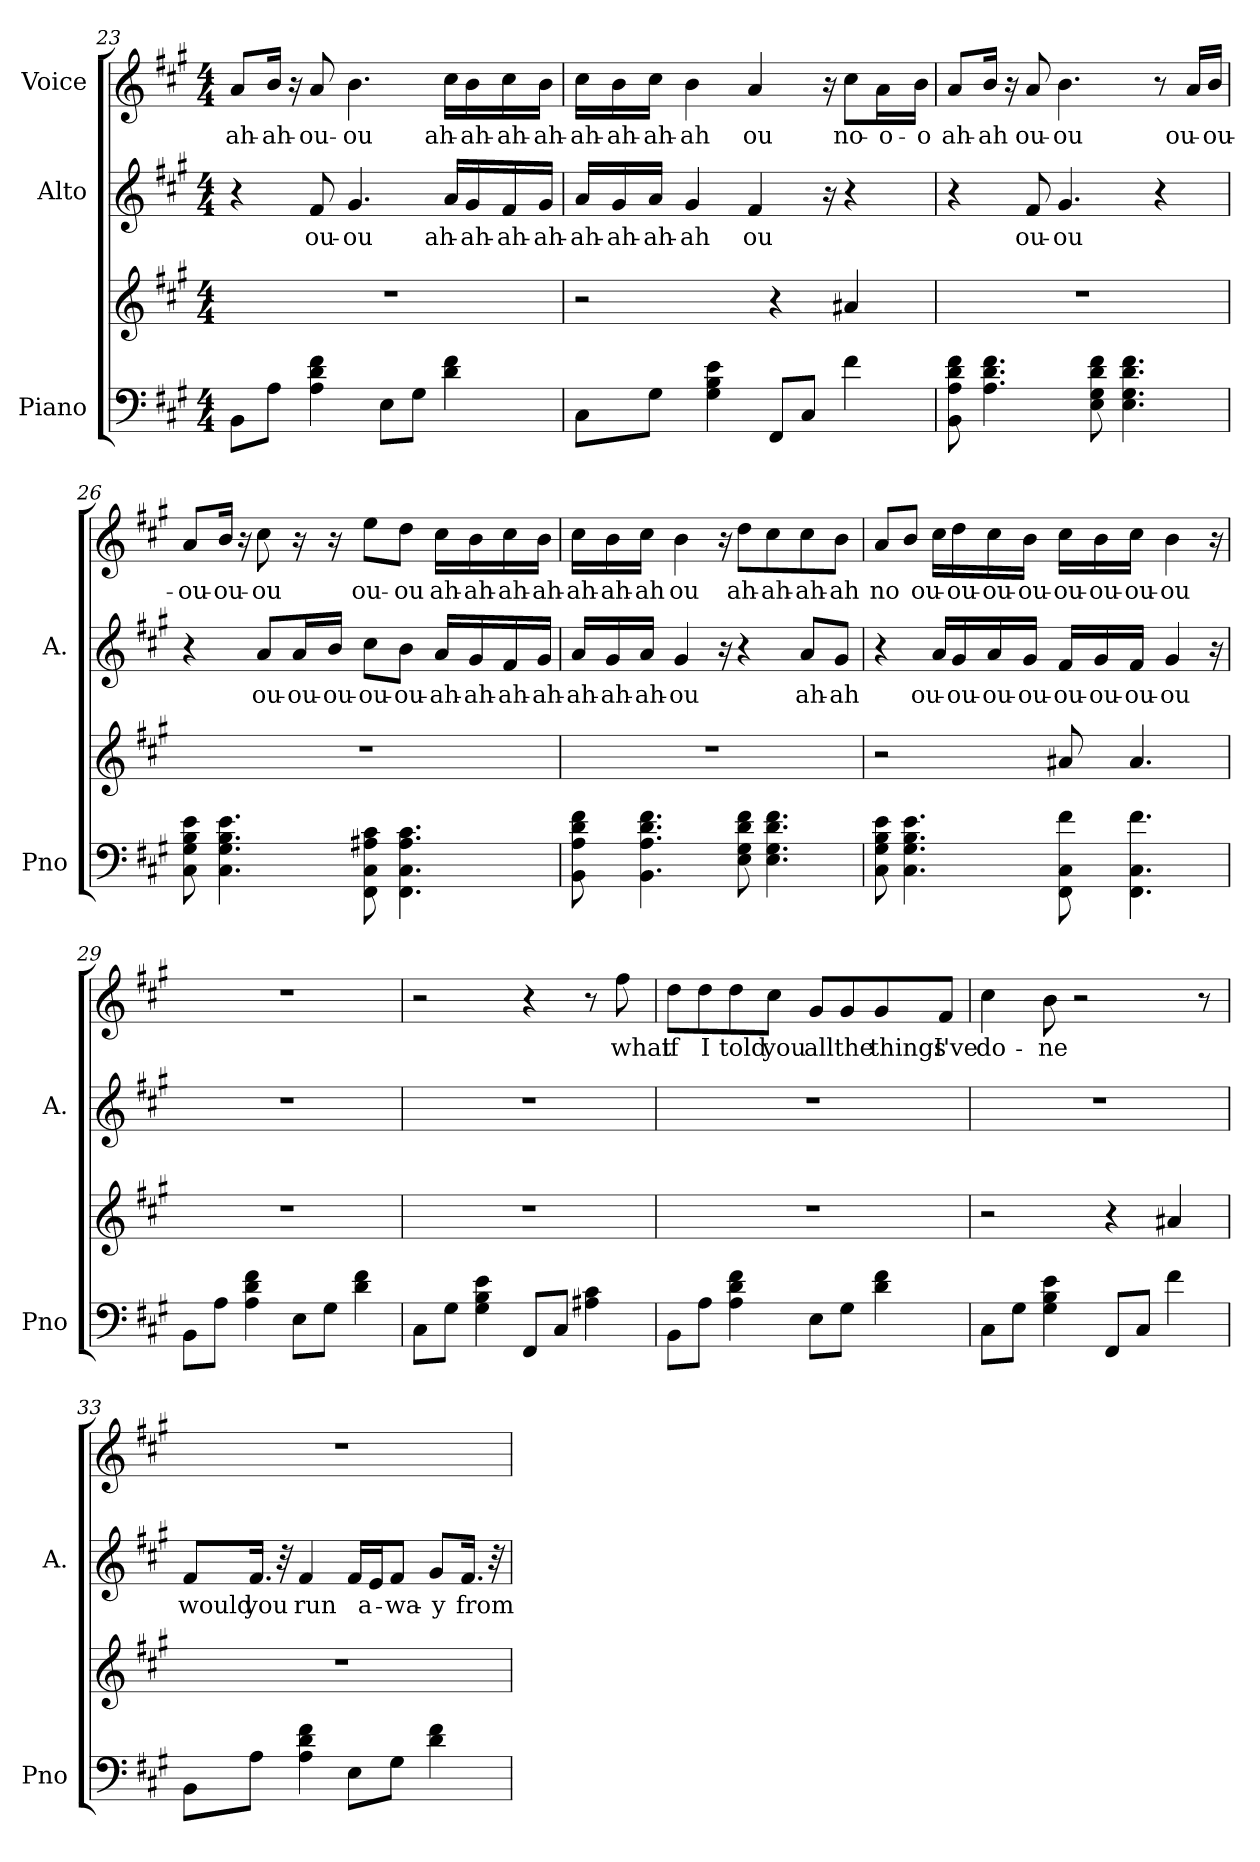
**kern	**kern	**kern	**text	**kern	**text
*part3	*part3	*part2	*part2	*part1	*part1
*staff4	*staff3	*staff2	*staff2	*staff1	*staff1
*I"Piano	*	*I"Alto	*	*I"Voice	*
*I'Pno	*	*I'A.	*	*	*
*clefF4	*clefG2	*clefG2	*	*clefG2	*
*k[f#c#g#]	*k[f#c#g#]	*k[f#c#g#]	*	*k[f#c#g#]	*
*M4/4	*M4/4	*M4/4	*	*M4/4	*
=23	=23	=23	=23	=23	=23
!	!	!	!	!	!LO:LY:b
8BB\L	1r	4r	.	8a/L	ah-
!	!	!	!	!	!LO:LY:b
8A\J	.	.	.	16b/Jk	-ah-
.	.	.	.	16r	.
!	!	!	!LO:LY:b	!	!LO:LY:b
4A\ 4d\ 4f#\	.	8f#/	ou-	8a/	-ou-
!	!	!	!LO:LY:b	!	!LO:LY:b
.	.	4.g#/	-ou	4.b\	-ou
8E\L	.	.	.	.	.
8G#\J	.	.	.	.	.
!	!	!	!LO:LY:b	!	!LO:LY:b
4d\ 4f#\	.	16a/LL	ah-	16cc#\LL	ah-
!	!	!	!LO:LY:b	!	!LO:LY:b
.	.	16g#/	-ah-	16b\	-ah-
!	!	!	!LO:LY:b	!	!LO:LY:b
.	.	16f#/	-ah-	16cc#\	-ah-
!	!	!	!LO:LY:b	!	!LO:LY:b
.	.	16g#/JJ	-ah-	16b\JJ	-ah-
=24	=24	=24	=24	=24	=24
!	!	!	!LO:LY:b	!	!LO:LY:b
8C#\L	2r	16a/LL	-ah-	16cc#\LL	-ah-
!	!	!	!LO:LY:b	!	!LO:LY:b
.	.	16g#/	-ah-	16b\	-ah-
!	!	!	!LO:LY:b	!	!LO:LY:b
8G#\J	.	16a/JJ	-ah-	16cc#\JJ	-ah-
!	!	!	!LO:LY:b	!	!LO:LY:b
.	.	4g#/	-ah	4b\	-ah
4G#\ 4B\ 4e\	.	.	.	.	.
!	!	!	!LO:LY:b	!	!LO:LY:b
.	.	4f#/	ou	4a/	ou
8FF#/L	4r	.	.	.	.
8C#/J	.	.	.	.	.
.	.	16r	.	16r	.
!	!	!	!	!	!LO:LY:b
4f#\	4a#X/	4r	.	8cc#\L	no-
!	!	!	!	!	!LO:LY:b
.	.	.	.	16a\L	-o-
!	!	!	!	!	!LO:LY:b
.	.	.	.	16b\JJ	-o
!!LO:PB:g=z
=25	=25	=25	=25	=25	=25
!	!	!	!	!	!LO:LY:b
8BB\ 8A\ 8d\ 8f#\	1r	4r	.	8a/L	ah-
!	!	!	!	!	!LO:LY:b
4.A\ 4.d\ 4.f#\	.	.	.	16b/Jk	-ah
.	.	.	.	16r	.
!	!	!	!LO:LY:b	!	!LO:LY:b
.	.	8f#/	ou-	8a/	ou-
!	!	!	!LO:LY:b	!	!LO:LY:b
.	.	4.g#/	-ou	4.b\	-ou
8E\ 8G#\ 8d\ 8f#\	.	.	.	.	.
4.E\ 4.G#\ 4.d\ 4.f#\	.	.	.	.	.
.	.	4r	.	8r	.
!	!	!	!	!	!LO:LY:b
.	.	.	.	16a/LL	ou-
!	!	!	!	!	!LO:LY:b
.	.	.	.	16b/JJ	-ou-
=26	=26	=26	=26	=26	=26
!	!	!	!	!	!LO:LY:b
8C#\ 8G#\ 8B\ 8e\	1r	4r	.	8a/L	-ou-
!	!	!	!	!	!LO:LY:b
4.C#\ 4.G#\ 4.B\ 4.e\	.	.	.	16b/Jk	-ou-
.	.	.	.	16r	.
!	!	!	!LO:LY:b	!	!LO:LY:b
.	.	8a/L	ou-	8cc#\	-ou
!	!	!	!LO:LY:b	!	!
.	.	16a/L	-ou-	16r	.
!	!	!	!LO:LY:b	!	!
.	.	16b/JJ	-ou-	16r	.
!	!	!	!LO:LY:b	!	!LO:LY:b
8FF#\ 8C#\ 8A#X\ 8c#\	.	8cc#\L	-ou-	8ee\L	ou-
!	!	!	!LO:LY:b	!	!LO:LY:b
4.FF#\ 4.C#\ 4.A#\ 4.c#\	.	8b\J	-ou-	8dd\J	-ou
!	!	!	!LO:LY:b	!	!LO:LY:b
.	.	16a/LL	-ah-	16cc#\LL	ah-
!	!	!	!LO:LY:b	!	!LO:LY:b
.	.	16g#/	-ah-	16b\	-ah-
!	!	!	!LO:LY:b	!	!LO:LY:b
.	.	16f#/	-ah-	16cc#\	-ah-
!	!	!	!LO:LY:b	!	!LO:LY:b
.	.	16g#/JJ	-ah-	16b\JJ	-ah-
=27	=27	=27	=27	=27	=27
!	!	!	!LO:LY:b	!	!LO:LY:b
8BB\ 8A\ 8d\ 8f#\	1r	16a/LL	-ah-	16cc#\LL	-ah-
!	!	!	!LO:LY:b	!	!LO:LY:b
.	.	16g#/	-ah-	16b\	-ah-
!	!	!	!LO:LY:b	!	!LO:LY:b
4.BB\ 4.A\ 4.d\ 4.f#\	.	16a/JJ	-ah-	16cc#\JJ	-ah
!	!	!	!LO:LY:b	!	!LO:LY:b
.	.	4g#/	-ou	4b\	ou
.	.	16r	.	16r	.
!	!	!	!	!	!LO:LY:b
8E\ 8G#\ 8d\ 8f#\	.	4r	.	8dd\L	ah-
!	!	!	!	!	!LO:LY:b
4.E\ 4.G#\ 4.d\ 4.f#\	.	.	.	8cc#\	-ah-
!	!	!	!LO:LY:b	!	!LO:LY:b
.	.	8a/L	ah-	8cc#\	-ah-
!	!	!	!LO:LY:b	!	!LO:LY:b
.	.	8g#/J	-ah	8b\J	-ah
!!LO:LB:g=z
=28	=28	=28	=28	=28	=28
!	!	!	!	!	!LO:LY:b
8C#\ 8G#\ 8B\ 8e\	2r	4r	.	8a/L	no
4.C#\ 4.G#\ 4.B\ 4.e\	.	.	.	8b/J	.
!	!	!	!LO:LY:b	!	!LO:LY:b
.	.	16a/LL	ou-	16cc#\LL	ou-
!	!	!	!LO:LY:b	!	!LO:LY:b
.	.	16g#/	-ou-	16dd\	-ou-
!	!	!	!LO:LY:b	!	!LO:LY:b
.	.	16a/	-ou-	16cc#\	-ou-
!	!	!	!LO:LY:b	!	!LO:LY:b
.	.	16g#/JJ	-ou-	16b\JJ	-ou-
!	!	!	!LO:LY:b	!	!LO:LY:b
8FF#\ 8C#\ 8f#\	8a#X/	16f#/LL	-ou-	16cc#\LL	-ou-
!	!	!	!LO:LY:b	!	!LO:LY:b
.	.	16g#/	-ou-	16b\	-ou-
!	!	!	!LO:LY:b	!	!LO:LY:b
4.FF#\ 4.C#\ 4.f#\	4.a#/	16f#/JJ	-ou-	16cc#\JJ	-ou-
!	!	!	!LO:LY:b	!	!LO:LY:b
.	.	4g#/	-ou	4b\	-ou
.	.	16r	.	16r	.
=29	=29	=29	=29	=29	=29
8BB\L	1r	1r	.	1r	.
8A\J	.	.	.	.	.
4A\ 4d\ 4f#\	.	.	.	.	.
8E\L	.	.	.	.	.
8G#\J	.	.	.	.	.
4d\ 4f#\	.	.	.	.	.
=30	=30	=30	=30	=30	=30
8C#\L	1r	1r	.	2r	.
8G#\J	.	.	.	.	.
4G#\ 4B\ 4e\	.	.	.	.	.
8FF#/L	.	.	.	4r	.
8C#/J	.	.	.	.	.
4A#X\ 4c#\	.	.	.	8r	.
!	!	!	!	!	!LO:LY:b
.	.	.	.	8ff#\	what
!!LO:LB:g=z
=31	=31	=31	=31	=31	=31
!	!	!	!	!	!LO:LY:b
8BB\L	1r	1r	.	8dd\L	if
!	!	!	!	!	!LO:LY:b
8A\J	.	.	.	8dd\	I
!	!	!	!	!	!LO:LY:b
4A\ 4d\ 4f#\	.	.	.	8dd\	told
!	!	!	!	!	!LO:LY:b
.	.	.	.	8cc#\J	you
!	!	!	!	!	!LO:LY:b
8E\L	.	.	.	8g#/L	all
!	!	!	!	!	!LO:LY:b
8G#\J	.	.	.	8g#/	the
!	!	!	!	!	!LO:LY:b
4d\ 4f#\	.	.	.	8g#/	things
!	!	!	!	!	!LO:LY:b
.	.	.	.	8f#/J	I've
=32	=32	=32	=32	=32	=32
!	!	!	!	!	!LO:LY:b
8C#\L	2r	1r	.	4cc#\	do-
8G#\J	.	.	.	.	.
!	!	!	!	!	!LO:LY:b
4G#\ 4B\ 4e\	.	.	.	8b\	-ne
.	.	.	.	2r	.
8FF#/L	4r	.	.	.	.
8C#/J	.	.	.	.	.
4f#\	4a#X/	.	.	.	.
.	.	.	.	8r	.
=33	=33	=33	=33	=33	=33
!	!	!	!LO:LY:b	!	!
8BB\L	1r	8f#/L	would	1r	.
!	!	!	!LO:LY:b	!	!
8A\J	.	16.f#/Jk	you	.	.
.	.	32r	.	.	.
!	!	!	!LO:LY:b	!	!
4A\ 4d\ 4f#\	.	4f#/	run	.	.
8E\L	.	16f#/LL	.	.	.
!	!	!	!LO:LY:b	!	!
.	.	16e/J	a-	.	.
!	!	!	!LO:LY:b	!	!
8G#\J	.	8f#/J	-wa-	.	.
!	!	!	!LO:LY:b	!	!
4d\ 4f#\	.	8g#/L	-y	.	.
!	!	!	!LO:LY:b	!	!
.	.	16.f#/Jk	from	.	.
.	.	32r	.	.	.
=	=	=	=	=	=
*-	*-	*-	*-	*-	*-
